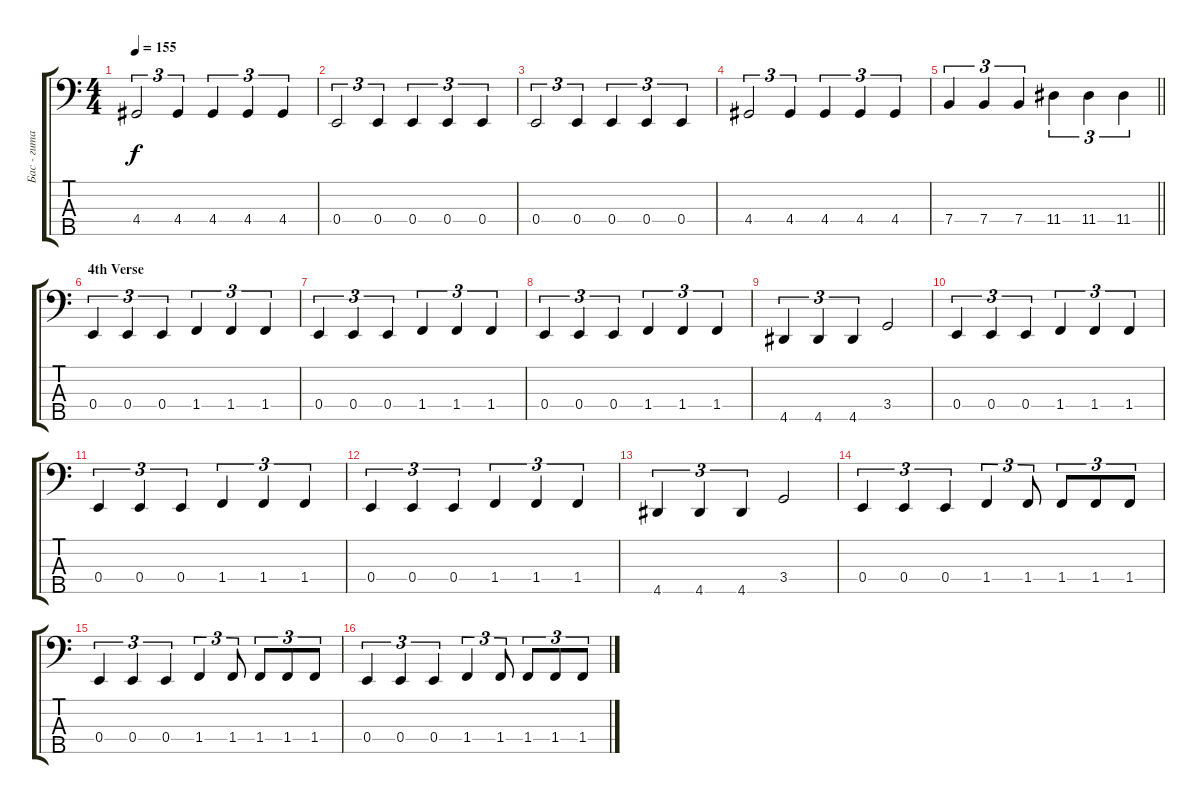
\track ("Бас - гитара" "Бас - гита") {instrument electricbassfinger}
\staff {score tabs}
\tuning (G2 D2 A1 E1 B0) {hide}
\ts (4 4)
\tempo 155
\clef f4
\ks c
4.4.2{tu (3 2) dy f} 4.4.4{tu (3 2)} 4.4.4{tu (3 2)} 4.4.4{tu (3 2)} 4.4.4{tu (3 2)} |
0.4.2{tu (3 2)} 0.4.4{tu (3 2)} 0.4.4{tu (3 2)} 0.4.4{tu (3 2)} 0.4.4{tu (3 2)} |
0.4.2{tu (3 2)} 0.4.4{tu (3 2)} 0.4.4{tu (3 2)} 0.4.4{tu (3 2)} 0.4.4{tu (3 2)} |
4.4.2{tu (3 2)} 4.4.4{tu (3 2)} 4.4.4{tu (3 2)} 4.4.4{tu (3 2)} 4.4.4{tu (3 2)} |
\barLineRight lightlight
7.4.4{tu (3 2)} 7.4.4{tu (3 2)} 7.4.4{tu (3 2)} 11.4.4{tu (3 2)} 11.4.4{tu (3 2)} 11.4.4{tu (3 2)} |
\section ("" "4th Verse")
0.4.4{tu (3 2)} 0.4.4{tu (3 2)} 0.4.4{tu (3 2)} 1.4.4{tu (3 2)} 1.4.4{tu (3 2)} 1.4.4{tu (3 2)} |
0.4.4{tu (3 2)} 0.4.4{tu (3 2)} 0.4.4{tu (3 2)} 1.4.4{tu (3 2)} 1.4.4{tu (3 2)} 1.4.4{tu (3 2)} |
0.4.4{tu (3 2)} 0.4.4{tu (3 2)} 0.4.4{tu (3 2)} 1.4.4{tu (3 2)} 1.4.4{tu (3 2)} 1.4.4{tu (3 2)} |
4.5.4{tu (3 2)} 4.5.4{tu (3 2)} 4.5.4{tu (3 2)} 3.4.2 |
0.4.4{tu (3 2)} 0.4.4{tu (3 2)} 0.4.4{tu (3 2)} 1.4.4{tu (3 2)} 1.4.4{tu (3 2)} 1.4.4{tu (3 2)} |
0.4.4{tu (3 2)} 0.4.4{tu (3 2)} 0.4.4{tu (3 2)} 1.4.4{tu (3 2)} 1.4.4{tu (3 2)} 1.4.4{tu (3 2)} |
0.4.4{tu (3 2)} 0.4.4{tu (3 2)} 0.4.4{tu (3 2)} 1.4.4{tu (3 2)} 1.4.4{tu (3 2)} 1.4.4{tu (3 2)} |
4.5.4{tu (3 2)} 4.5.4{tu (3 2)} 4.5.4{tu (3 2)} 3.4.2 |
0.4.4{tu (3 2)} 0.4.4{tu (3 2)} 0.4.4{tu (3 2)} 1.4.4{tu (3 2)} 1.4.8{tu (3 2)} 1.4.8{tu (3 2)} 1.4.8{tu (3 2)} 1.4.8{tu (3 2)} |
0.4.4{tu (3 2)} 0.4.4{tu (3 2)} 0.4.4{tu (3 2)} 1.4.4{tu (3 2)} 1.4.8{tu (3 2)} 1.4.8{tu (3 2)} 1.4.8{tu (3 2)} 1.4.8{tu (3 2)} |
0.4.4{tu (3 2)} 0.4.4{tu (3 2)} 0.4.4{tu (3 2)} 1.4.4{tu (3 2)} 1.4.8{tu (3 2)} 1.4.8{tu (3 2)} 1.4.8{tu (3 2)} 1.4.8{tu (3 2)}
